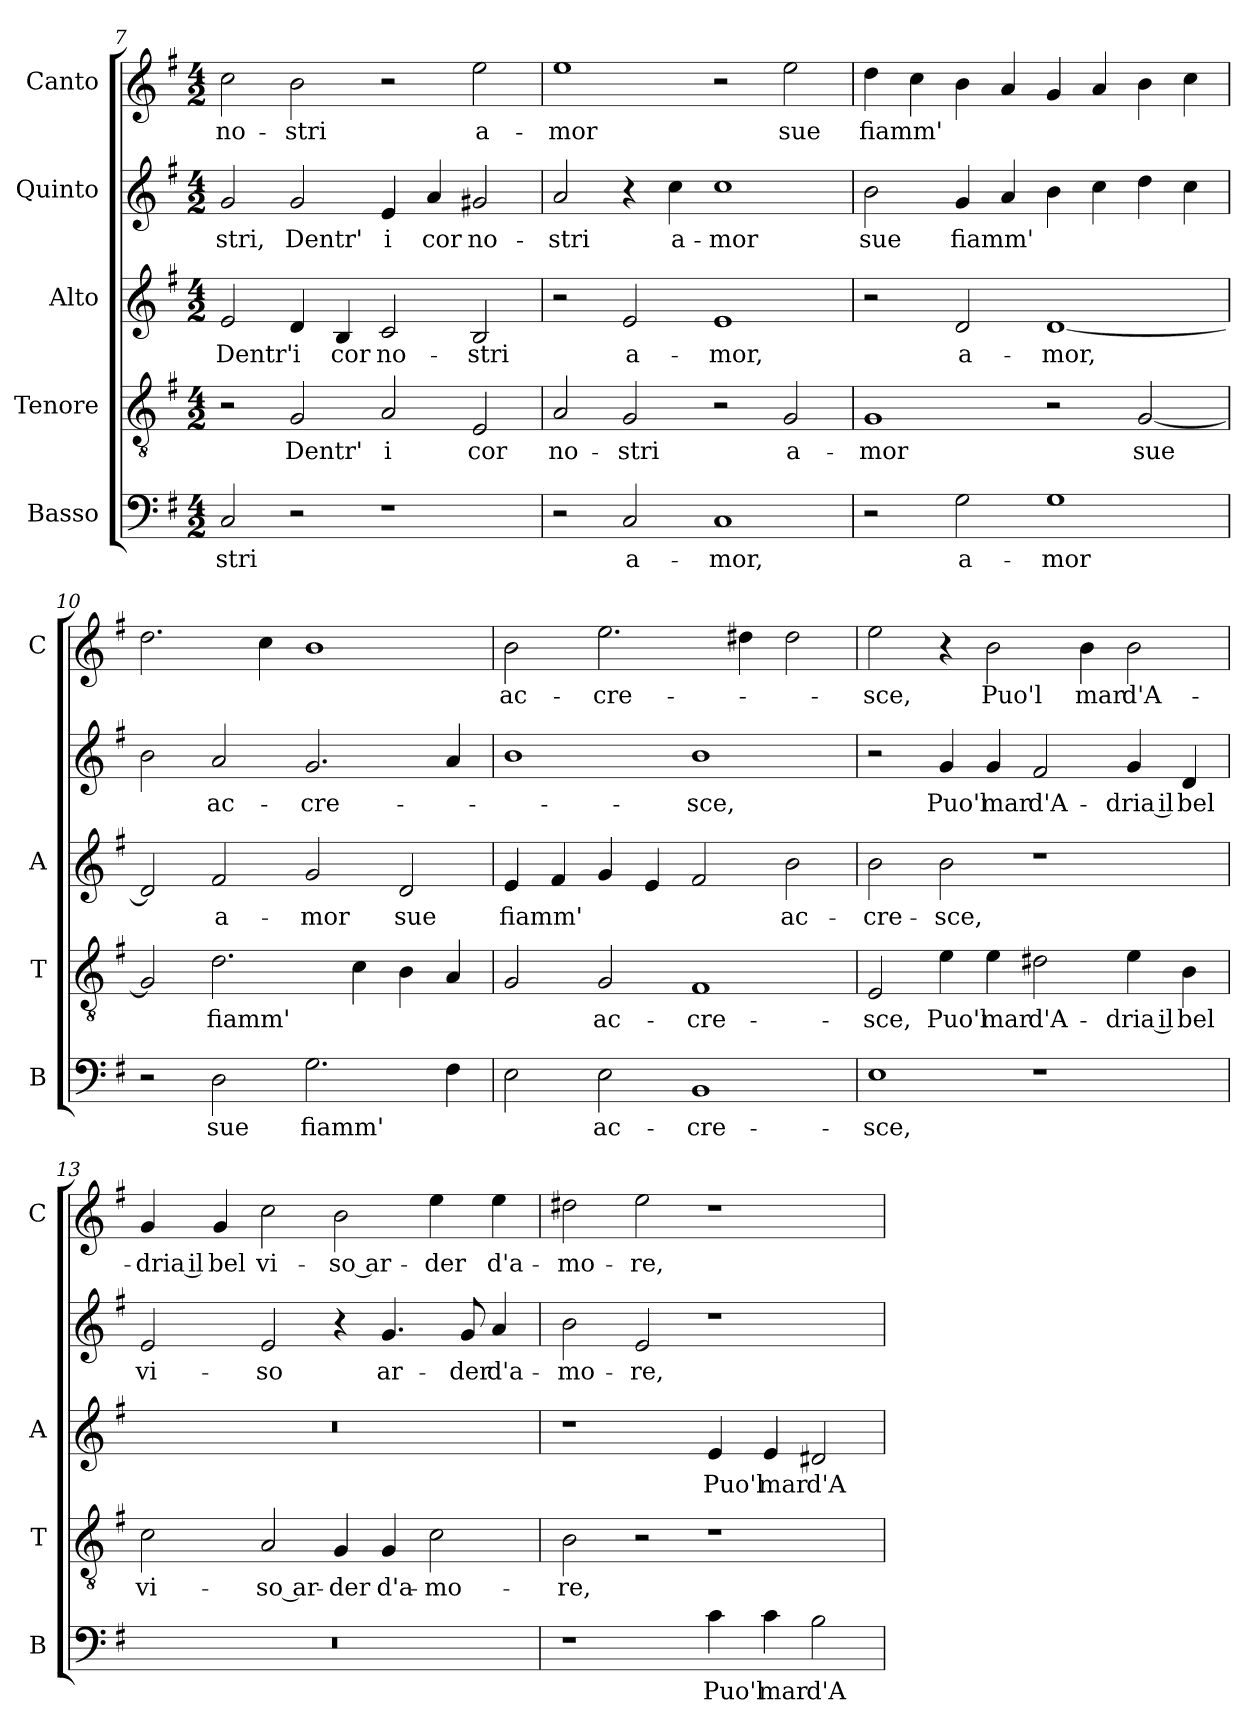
**kern	**text	**kern	**text	**kern	**text	**kern	**text	**kern	**text
*part5	*part5	*part4	*part4	*part3	*part3	*part2	*part2	*part1	*part1
*staff5	*staff5	*staff4	*staff4	*staff3	*staff3	*staff2	*staff2	*staff1	*staff1
*I"Basso	*	*I"Tenore	*	*I"Alto	*	*I"Quinto	*	*I"Canto	*
*I'B	*	*I'T	*	*I'A	*	*	*	*I'C	*
*clefF4	*	*clefGv2	*	*clefG2	*	*clefG2	*	*clefG2	*
*k[f#]	*	*k[f#]	*	*k[f#]	*	*k[f#]	*	*k[f#]	*
*G:	*	*G:	*	*G:	*	*G:	*	*G:	*
*M4/2	*	*M4/2	*	*M4/2	*	*M4/2	*	*M4/2	*
=7	=7	=7	=7	=7	=7	=7	=7	=7	=7
!	!LO:LY:b	!	!	!	!LO:LY:b	!	!LO:LY:b	!	!LO:LY:b
2C/	-stri	2r	.	2e/	Dentr'	2g/	-stri,	2cc\	no-
!	!	!	!LO:LY:b	!	!LO:LY:b	!	!LO:LY:b	!	!LO:LY:b
2r	.	2G/	Dentr'	4d/	i	2g/	Dentr'	2b\	-stri
!	!	!	!	!	!LO:LY:b	!	!	!	!
.	.	.	.	4B/	cor	.	.	.	.
!	!	!	!LO:LY:b	!	!LO:LY:b	!	!LO:LY:b	!	!
1r	.	2A/	i	2c/	no-	4e/	i	2r	.
!	!	!	!	!	!	!	!LO:LY:b	!	!
.	.	.	.	.	.	4a/	cor	.	.
!	!	!	!LO:LY:b	!	!LO:LY:b	!	!LO:LY:b	!	!LO:LY:b
.	.	2E/	cor	2B/	-stri	2g#X/	no-	2ee\	a-
!!LO:LB:g=z
=8	=8	=8	=8	=8	=8	=8	=8	=8	=8
!	!	!	!LO:LY:b	!	!	!	!LO:LY:b	!	!LO:LY:b
2r	.	2A/	no-	2r	.	2a/	-stri	1ee	-mor
!	!LO:LY:b	!	!LO:LY:b	!	!LO:LY:b	!	!	!	!
2C/	a-	2G/	-stri	2e/	a-	4r	.	.	.
!	!	!	!	!	!	!	!LO:LY:b	!	!
.	.	.	.	.	.	4cc\	a-	.	.
!	!LO:LY:b	!	!	!	!LO:LY:b	!	!LO:LY:b	!	!
1C	-mor,	2r	.	1e	-mor,	1cc	-mor	2r	.
!	!	!	!LO:LY:b	!	!	!	!	!	!LO:LY:b
.	.	2G/	a-	.	.	.	.	2ee\	sue
=9	=9	=9	=9	=9	=9	=9	=9	=9	=9
!	!	!	!LO:LY:b	!	!	!	!LO:LY:b	!	!LO:LY:b
2r	.	1G	-mor	2r	.	2b\	sue	4dd\	fiamm'
.	.	.	.	.	.	.	.	4cc\	.
!	!LO:LY:b	!	!	!	!LO:LY:b	!	!LO:LY:b	!	!
2G\	a-	.	.	2d/	a-	4g/	fiamm'	4b\	.
.	.	.	.	.	.	4a/	.	4a/	.
!	!LO:LY:b	!	!	!	!LO:LY:b	!	!	!	!
1G	-mor	2r	.	[1d	-mor,	4b\	.	4g/	.
.	.	.	.	.	.	4cc\	.	4a/	.
!	!	!	!LO:LY:b	!	!	!	!	!	!
.	.	[2G/	sue	.	.	4dd\	.	4b\	.
.	.	.	.	.	.	4cc\	.	4cc\	.
=10	=10	=10	=10	=10	=10	=10	=10	=10	=10
2r	.	2G/]	.	2d/]	.	2b\	.	2.dd\	.
!	!LO:LY:b	!	!LO:LY:b	!	!LO:LY:b	!	!LO:LY:b	!	!
2D\	sue	2.d\	fiamm'	2f#/	a-	2a/	ac-	.	.
.	.	.	.	.	.	.	.	4cc\	.
!	!LO:LY:b	!	!	!	!LO:LY:b	!	!LO:LY:b	!	!
2.G\	fiamm'	.	.	2g/	-mor	2.g/	-cre-	1b	.
.	.	4c\	.	.	.	.	.	.	.
!	!	!	!	!	!LO:LY:b	!	!	!	!
.	.	4B\	.	2d/	sue	.	.	.	.
4F#\	.	4A/	.	.	.	4a/	.	.	.
=11	=11	=11	=11	=11	=11	=11	=11	=11	=11
!	!	!	!	!	!LO:LY:b	!	!	!	!LO:LY:b
2E\	.	2G/	.	4e/	fiamm'	1b	.	2b\	ac-
.	.	.	.	4f#/	.	.	.	.	.
!	!LO:LY:b	!	!LO:LY:b	!	!	!	!	!	!LO:LY:b
2E\	ac-	2G/	ac-	4g/	.	.	.	2.ee\	-cre-
.	.	.	.	4e/	.	.	.	.	.
!	!LO:LY:b	!	!LO:LY:b	!	!	!	!LO:LY:b	!	!
1BB	-cre-	1F#	-cre-	2f#/	.	1b	-sce,	.	.
.	.	.	.	.	.	.	.	4dd#X\	.
!	!	!	!	!	!LO:LY:b	!	!	!	!
.	.	.	.	2b\	ac-	.	.	2dd#\	.
!!LO:PB:g=z
=12	=12	=12	=12	=12	=12	=12	=12	=12	=12
!	!LO:LY:b	!	!LO:LY:b	!	!LO:LY:b	!	!	!	!LO:LY:b
1E	-sce,	2E/	-sce,	2b\	-cre-	2r	.	2ee\	-sce,
!	!	!	!LO:LY:b	!	!LO:LY:b	!	!LO:LY:b	!	!
.	.	4e\	Puo'l	2b\	-sce,	4g/	Puo'l	4r	.
!	!	!	!LO:LY:b	!	!	!	!LO:LY:b	!	!LO:LY:b
.	.	4e\	mar	.	.	4g/	mar	2b\	Puo'l
!	!	!	!LO:LY:b	!	!	!	!LO:LY:b	!	!
1r	.	2d#X\	d'A-	1r	.	2f#/	d'A-	.	.
!	!	!	!	!	!	!	!	!	!LO:LY:b
.	.	.	.	.	.	.	.	4b\	mar
!	!	!	!LO:LY:b	!	!	!	!LO:LY:b	!	!LO:LY:b
.	.	4e\	-dria il	.	.	4g/	-dria il	2b\	d'A-
!	!	!	!LO:LY:b	!	!	!	!LO:LY:b	!	!
.	.	4B\	bel	.	.	4d/	bel	.	.
=13	=13	=13	=13	=13	=13	=13	=13	=13	=13
!	!	!	!LO:LY:b	!	!	!	!LO:LY:b	!	!LO:LY:b
0r	.	2c\	vi-	0r	.	2e/	vi-	4g/	-dria il
!	!	!	!	!	!	!	!	!	!LO:LY:b
.	.	.	.	.	.	.	.	4g/	bel
!	!	!	!LO:LY:b	!	!	!	!LO:LY:b	!	!LO:LY:b
.	.	2A/	-so ar-	.	.	2e/	-so	2cc\	vi-
!	!	!	!LO:LY:b	!	!	!	!	!	!LO:LY:b
.	.	4G/	-der	.	.	4r	.	2b\	-so ar-
!	!	!	!LO:LY:b	!	!	!	!LO:LY:b	!	!
.	.	4G/	d'a-	.	.	4.g/	ar-	.	.
!	!	!	!LO:LY:b	!	!	!	!	!	!LO:LY:b
.	.	2c\	-mo-	.	.	.	.	4ee\	-der
!	!	!	!	!	!	!	!LO:LY:b	!	!
.	.	.	.	.	.	8g/	-der	.	.
!	!	!	!	!	!	!	!LO:LY:b	!	!LO:LY:b
.	.	.	.	.	.	4a/	d'a-	4ee\	d'a-
=14	=14	=14	=14	=14	=14	=14	=14	=14	=14
!	!	!	!LO:LY:b	!	!	!	!LO:LY:b	!	!LO:LY:b
1r	.	2B\	-re,	1r	.	2b\	-mo-	2dd#X\	-mo-
!	!	!	!	!	!	!	!LO:LY:b	!	!LO:LY:b
.	.	2r	.	.	.	2e/	-re,	2ee\	-re,
!	!LO:LY:b	!	!	!	!LO:LY:b	!	!	!	!
4c\	Puo'l	1r	.	4e/	Puo'l	1r	.	1r	.
!	!LO:LY:b	!	!	!	!LO:LY:b	!	!	!	!
4c\	mar	.	.	4e/	mar	.	.	.	.
!	!LO:LY:b	!	!	!	!LO:LY:b	!	!	!	!
2B\	d'A-	.	.	2d#X/	d'A-	.	.	.	.
=	=	=	=	=	=	=	=	=	=
*-	*-	*-	*-	*-	*-	*-	*-	*-	*-
